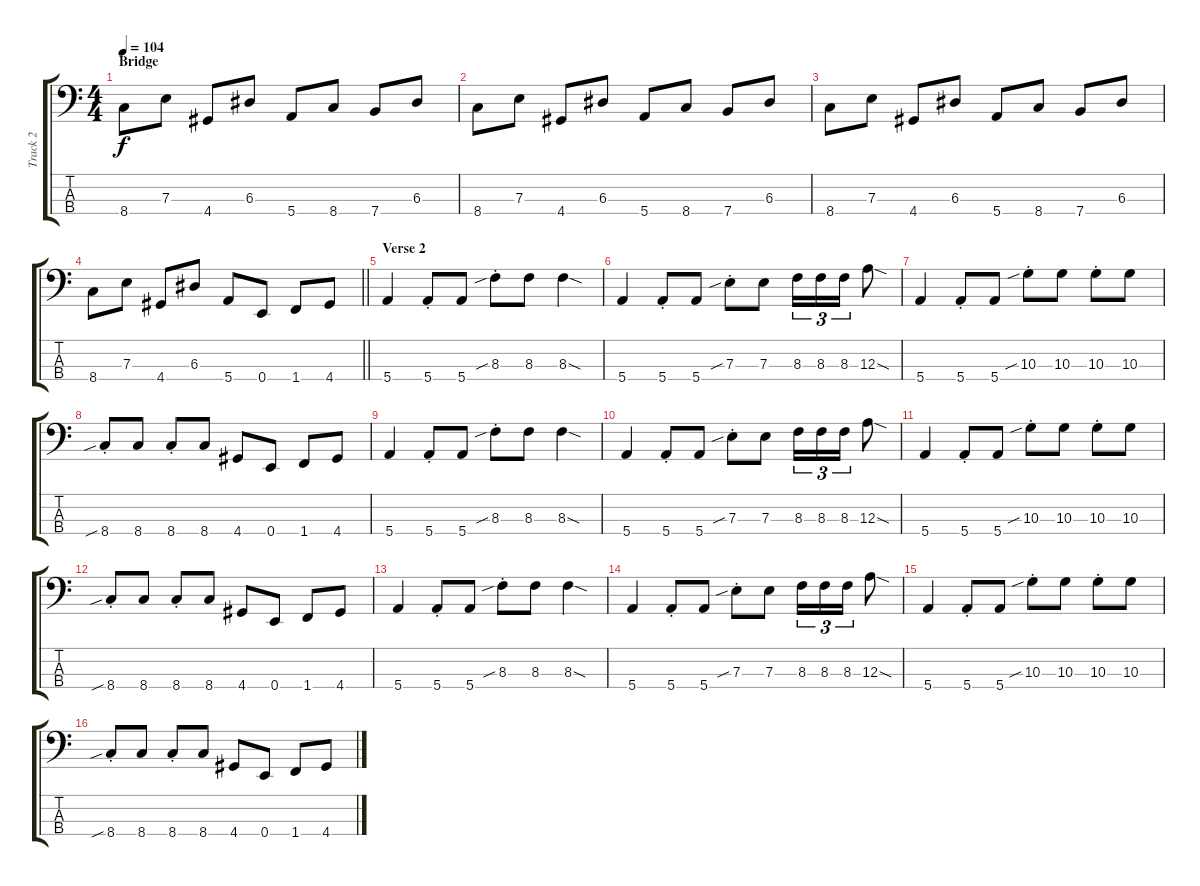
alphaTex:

\track ("Track 2" "Track 2") {instrument electricbassfinger}
\staff {score tabs}
\tuning (G2 D2 A1 E1) {hide}
\ts (4 4)
\section ("" "Bridge")
\tempo 104
\clef f4
\ks c
8.4.8{dy f} 7.3.8 4.4.8 6.3.8 5.4.8 8.4.8 7.4.8 6.3.8 |
8.4.8 7.3.8 4.4.8 6.3.8 5.4.8 8.4.8 7.4.8 6.3.8 |
8.4.8 7.3.8 4.4.8 6.3.8 5.4.8 8.4.8 7.4.8 6.3.8 |
\barLineRight lightlight
8.4.8 7.3.8 4.4.8 6.3.8 5.4.8 0.4.8 1.4.8 4.4.8 |
\section ("" "Verse 2")
5.4.4 5.4{st}.8 5.4.8 8.3{sib st}.8 8.3.8 8.3{sod}.4 |
5.4.4 5.4{st}.8 5.4.8 7.3{sib st}.8 7.3.8 8.3.16{tu (3 2)} 8.3.16{tu (3 2)} 8.3.16{tu (3 2)} 12.3{sod}.8 |
5.4.4 5.4{st}.8 5.4.8 10.3{sib st}.8 10.3.8 10.3{st}.8 10.3.8 |
8.4{sib st}.8 8.4.8 8.4{st}.8 8.4.8 4.4.8 0.4.8 1.4.8 4.4.8 |
5.4.4 5.4{st}.8 5.4.8 8.3{sib st}.8 8.3.8 8.3{sod}.4 |
5.4.4 5.4{st}.8 5.4.8 7.3{sib st}.8 7.3.8 8.3.16{tu (3 2)} 8.3.16{tu (3 2)} 8.3.16{tu (3 2)} 12.3{sod}.8 |
5.4.4 5.4{st}.8 5.4.8 10.3{sib st}.8 10.3.8 10.3{st}.8 10.3.8 |
8.4{sib st}.8 8.4.8 8.4{st}.8 8.4.8 4.4.8 0.4.8 1.4.8 4.4.8 |
5.4.4 5.4{st}.8 5.4.8 8.3{sib st}.8 8.3.8 8.3{sod}.4 |
5.4.4 5.4{st}.8 5.4.8 7.3{sib st}.8 7.3.8 8.3.16{tu (3 2)} 8.3.16{tu (3 2)} 8.3.16{tu (3 2)} 12.3{sod}.8 |
5.4.4 5.4{st}.8 5.4.8 10.3{sib st}.8 10.3.8 10.3{st}.8 10.3.8 |
8.4{sib st}.8 8.4.8 8.4{st}.8 8.4.8 4.4.8 0.4.8 1.4.8 4.4.8
